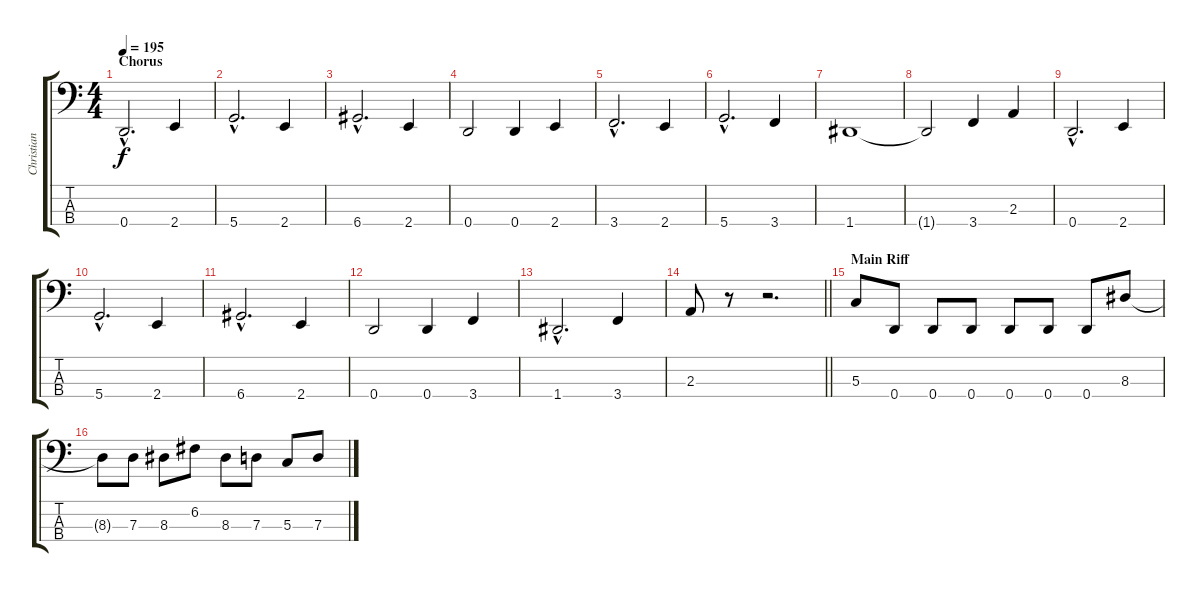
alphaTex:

\track ("Christian" "Christian") {instrument electricbassfinger}
\staff {score tabs}
\tuning (F2 C2 G1 D1) {hide}
\ts (4 4)
\section ("" "Chorus")
\tempo 195
\clef f4
\ks c
0.4{hac}.2{d dy f} 2.4.4 |
5.4{hac}.2{d} 2.4.4 |
6.4{hac}.2{d} 2.4.4 |
0.4.2 0.4.4 2.4.4 |
3.4{hac}.2{d} 2.4.4 |
5.4{hac}.2{d} 3.4.4 |
1.4.1 |
1.4{t}.2 3.4.4 2.3.4 |
0.4{hac}.2{d} 2.4.4 |
5.4{hac}.2{d} 2.4.4 |
6.4{hac}.2{d} 2.4.4 |
0.4.2 0.4.4 3.4.4 |
1.4{hac}.2{d} 3.4.4 |
\barLineRight lightlight
2.3.8 r.8 r.2{d} |
\section ("" "Main Riff")
5.3.8 0.4.8 0.4.8 0.4.8 0.4.8 0.4.8 0.4.8 8.3.8 |
8.3{t}.8 7.3.8 8.3.8 6.2.8 8.3.8 7.3.8 5.3.8 7.3.8
